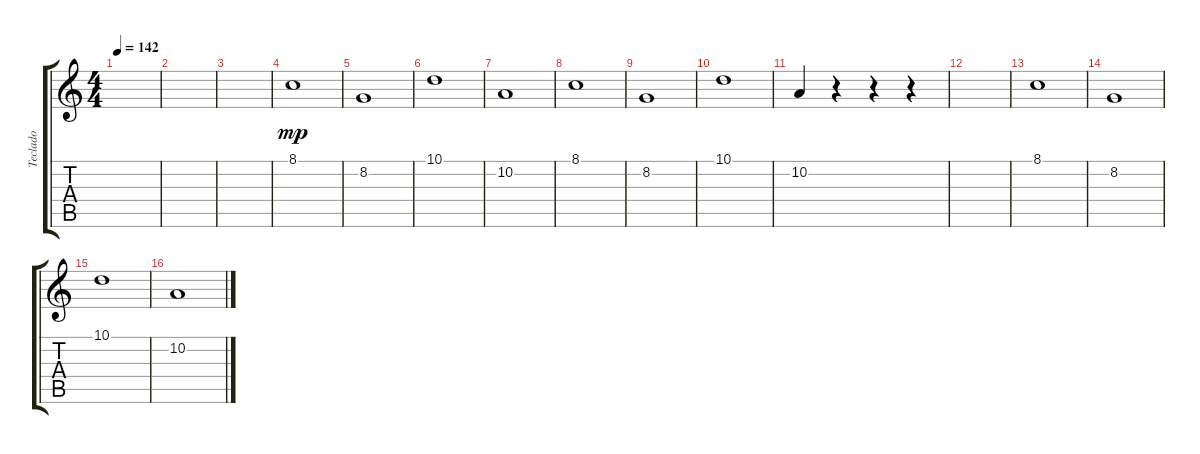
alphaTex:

\track ("Teclado" "Teclado") {instrument stringensemble1}
\staff {score tabs}
\tuning (E4 B3 G3 D3 A2 E2) {hide}
\ts (4 4)
\tempo 142
\clef g2
\ks c
|
|
|
8.1.1{dy mp} |
8.2.1 |
10.1.1 |
10.2.1 |
8.1.1 |
8.2.1 |
10.1.1 |
10.2.4 r.4 r.4 r.4 |
|
8.1.1 |
8.2.1 |
10.1.1 |
10.2.1
